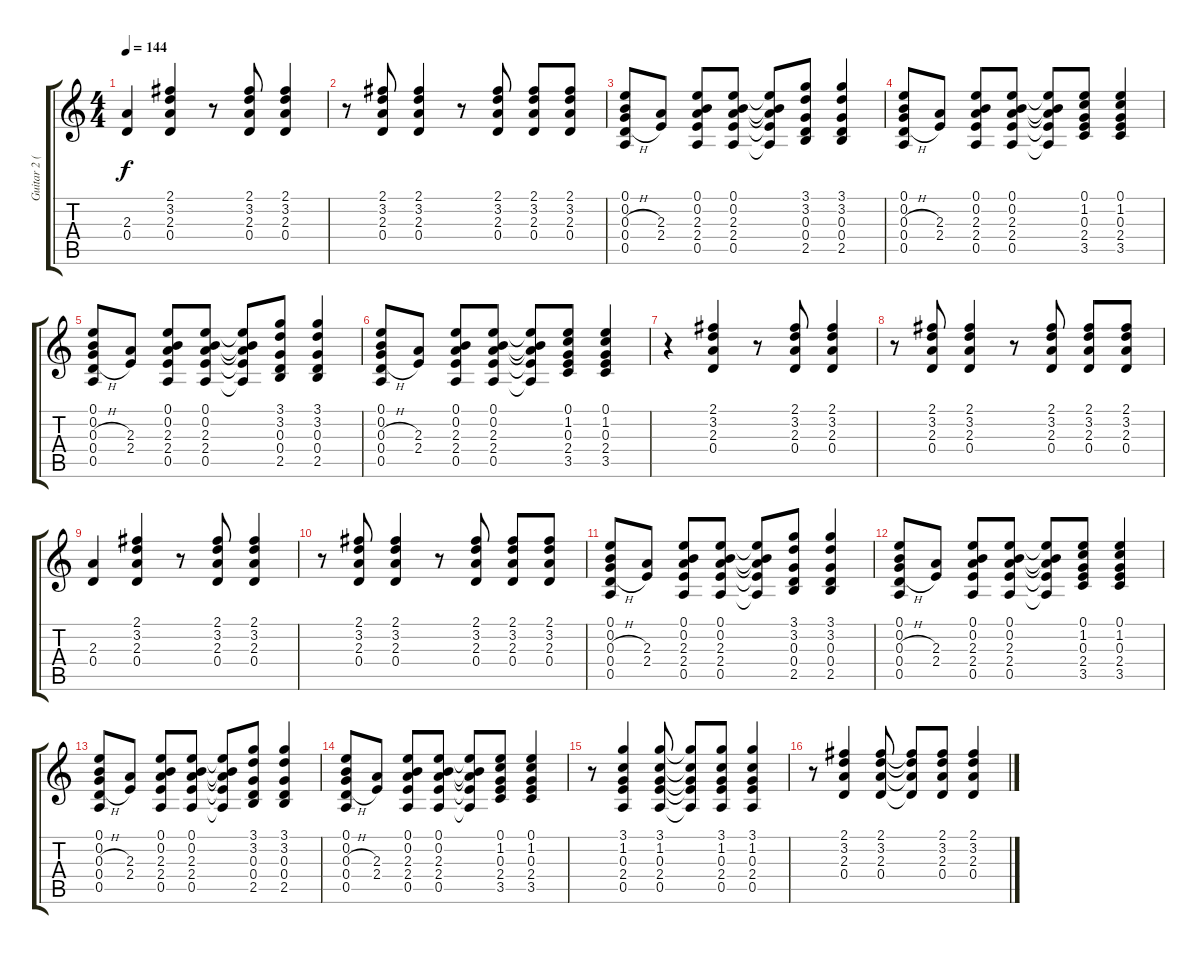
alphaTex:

\track ("Guitar 2 (12-string)" "Guitar 2 (") {instrument acousticguitarsteel}
\staff {score tabs}
\tuning (E4 B3 G3 D3 A2 E2) {hide}
\ts (4 4)
\tempo 144
\clef g2
\ks c
(2.3 0.4).4{dy f} (2.1 3.2 2.3 0.4).4 r.8 (2.1 3.2 2.3 0.4).8 (2.1 3.2 2.3 0.4).4 |
r.8 (2.1 3.2 2.3 0.4).8 (2.1 3.2 2.3 0.4).4 r.8 (2.1 3.2 2.3 0.4).8 (2.1 3.2 2.3 0.4).8 (2.1 3.2 2.3 0.4).8 |
(0.1 0.2 0.3{h} 0.4{h} 0.5).8 (2.3 2.4).8 (0.1 0.2 2.3 2.4 0.5).8 (0.1 0.2 2.3 2.4 0.5).8 (0.1{t} 0.2{t} 2.3{t} 2.4{t} 0.5{t}).8 (3.1 3.2 0.3 0.4 2.5).8 (3.1 3.2 0.3 0.4 2.5).4 |
(0.1 0.2 0.3{h} 0.4{h} 0.5).8 (2.3 2.4).8 (0.1 0.2 2.3 2.4 0.5).8 (0.1 0.2 2.3 2.4 0.5).8 (0.1{t} 0.2{t} 2.3{t} 2.4{t} 0.5{t}).8 (0.1 1.2 0.3 2.4 3.5).8 (0.1 1.2 0.3 2.4 3.5).4 |
(0.1 0.2 0.3{h} 0.4{h} 0.5).8 (2.3 2.4).8 (0.1 0.2 2.3 2.4 0.5).8 (0.1 0.2 2.3 2.4 0.5).8 (0.1{t} 0.2{t} 2.3{t} 2.4{t} 0.5{t}).8 (3.1 3.2 0.3 0.4 2.5).8 (3.1 3.2 0.3 0.4 2.5).4 |
(0.1 0.2 0.3{h} 0.4{h} 0.5).8 (2.3 2.4).8 (0.1 0.2 2.3 2.4 0.5).8 (0.1 0.2 2.3 2.4 0.5).8 (0.1{t} 0.2{t} 2.3{t} 2.4{t} 0.5{t}).8 (0.1 1.2 0.3 2.4 3.5).8 (0.1 1.2 0.3 2.4 3.5).4 |
r.4 (2.1 3.2 2.3 0.4).4 r.8 (2.1 3.2 2.3 0.4).8 (2.1 3.2 2.3 0.4).4 |
r.8 (2.1 3.2 2.3 0.4).8 (2.1 3.2 2.3 0.4).4 r.8 (2.1 3.2 2.3 0.4).8 (2.1 3.2 2.3 0.4).8 (2.1 3.2 2.3 0.4).8 |
(2.3 0.4).4 (2.1 3.2 2.3 0.4).4 r.8 (2.1 3.2 2.3 0.4).8 (2.1 3.2 2.3 0.4).4 |
r.8 (2.1 3.2 2.3 0.4).8 (2.1 3.2 2.3 0.4).4 r.8 (2.1 3.2 2.3 0.4).8 (2.1 3.2 2.3 0.4).8 (2.1 3.2 2.3 0.4).8 |
(0.1 0.2 0.3{h} 0.4{h} 0.5).8 (2.3 2.4).8 (0.1 0.2 2.3 2.4 0.5).8 (0.1 0.2 2.3 2.4 0.5).8 (0.1{t} 0.2{t} 2.3{t} 2.4{t} 0.5{t}).8 (3.1 3.2 0.3 0.4 2.5).8 (3.1 3.2 0.3 0.4 2.5).4 |
(0.1 0.2 0.3{h} 0.4{h} 0.5).8 (2.3 2.4).8 (0.1 0.2 2.3 2.4 0.5).8 (0.1 0.2 2.3 2.4 0.5).8 (0.1{t} 0.2{t} 2.3{t} 2.4{t} 0.5{t}).8 (0.1 1.2 0.3 2.4 3.5).8 (0.1 1.2 0.3 2.4 3.5).4 |
(0.1 0.2 0.3{h} 0.4{h} 0.5).8 (2.3 2.4).8 (0.1 0.2 2.3 2.4 0.5).8 (0.1 0.2 2.3 2.4 0.5).8 (0.1{t} 0.2{t} 2.3{t} 2.4{t} 0.5{t}).8 (3.1 3.2 0.3 0.4 2.5).8 (3.1 3.2 0.3 0.4 2.5).4 |
(0.1 0.2 0.3{h} 0.4{h} 0.5).8 (2.3 2.4).8 (0.1 0.2 2.3 2.4 0.5).8 (0.1 0.2 2.3 2.4 0.5).8 (0.1{t} 0.2{t} 2.3{t} 2.4{t} 0.5{t}).8 (0.1 1.2 0.3 2.4 3.5).8 (0.1 1.2 0.3 2.4 3.5).4 |
r.8 (3.1 1.2 0.3 2.4 0.5).4 (3.1 1.2 0.3 2.4 0.5).8 (3.1{t} 1.2{t} 0.3{t} 2.4{t} 0.5{t}).8 (3.1 1.2 0.3 2.4 0.5).8 (3.1 1.2 0.3 2.4 0.5).4 |
r.8 (2.1 3.2 2.3 0.4).4 (2.1 3.2 2.3 0.4).8 (2.1{t} 3.2{t} 2.3{t} 0.4{t}).8 (2.1 3.2 2.3 0.4).8 (2.1 3.2 2.3 0.4).4
